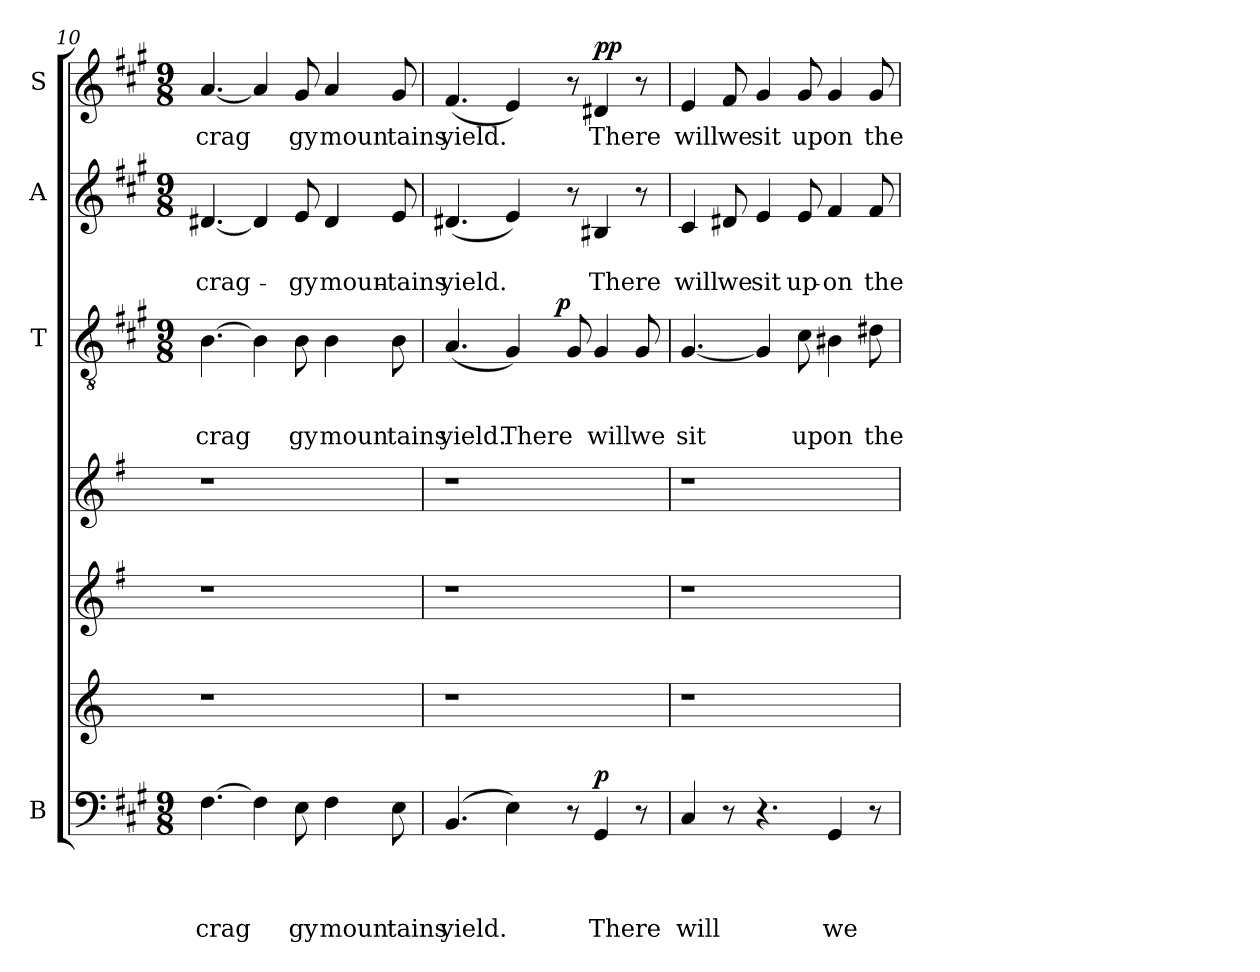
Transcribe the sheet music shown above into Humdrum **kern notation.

**kern	**text	**text	**text	**text	**dynam	**kern	**kern	**kern	**kern	**text	**text	**text	**dynam	**kern	**text	**text	**kern	**text	**dynam
*part7	*part7	*part7	*part7	*part7	*part7	*part6	*part5	*part4	*part3	*part3	*part3	*part3	*part3	*part2	*part2	*part2	*part1	*part1	*part1
*staff7	*staff7	*staff7	*staff7	*staff7	*staff7	*staff6	*staff5	*staff4	*staff3	*staff3	*staff3	*staff3	*staff3	*staff2	*staff2	*staff2	*staff1	*staff1	*staff1
*I"B	*	*	*	*	*	*	*	*	*I"T	*	*	*	*	*I"A	*	*	*I"S	*	*
*clefF4	*	*	*	*	*	*clefG2	*clefG2	*clefG2	*clefGv2	*	*	*	*	*clefG2	*	*	*clefG2	*	*
*ITrd-2c-3	*	*	*	*	*	*	*ITrd-3c-5	*ITrd-3c-5	*ITrd-2c-3	*	*	*	*	*ITrd-2c-3	*	*	*ITrd-2c-3	*	*
*k[]	*	*	*	*	*	*k[]	*k[]	*k[]	*k[]	*	*	*	*	*k[]	*	*	*k[]	*	*
*C:	*	*	*	*	*	*C:	*C:	*C:	*C:	*	*	*	*	*C:	*	*	*C:	*	*
*M9/8	*	*	*	*	*	*	*	*	*M9/8	*	*	*	*	*M9/8	*	*	*M9/8	*	*
=10	=10	=10	=10	=10	=10	=10	=10	=10	=10	=10	=10	=10	=10	=10	=10	=10	=10	=10	=10
!	!	!	!	!LO:LY:b	!	!	!	!	!	!	!	!LO:LY:b	!	!	!	!LO:LY:b	!	!LO:LY:b	!
[>4.A\	.	.	.	crag	.	1r	1r	1r	[>4.d\	.	.	crag	.	[<4.f#X/	.	crag-	[<4.cc/	crag	.
4A\]	.	.	.	.	.	.	.	.	4d\]	.	.	.	.	4f#/]	.	.	4cc/]	.	.
!	!	!	!	!LO:LY:b	!	!	!	!	!	!	!	!LO:LY:b	!	!	!	!LO:LY:b	!	!LO:LY:b	!
8G\	.	.	.	gy	.	.	.	.	8d\	.	.	gy	.	8g/	.	-gy	8b/	gy	.
!	!	!	!	!LO:LY:b	!	!	!	!	!	!	!	!LO:LY:b	!	!	!	!LO:LY:b	!	!LO:LY:b	!
4A\	.	.	.	moun	.	.	.	.	4d\	.	.	moun	.	4f#/	.	moun-	4cc/	moun	.
!	!	!	!	!LO:LY:b	!	!	!	!	!	!	!	!LO:LY:b	!	!	!	!LO:LY:b	!	!LO:LY:b	!
8G\	.	.	.	tains	.	8ryy	8ryy	8ryy	8d\	.	.	tains	.	8g/	.	-tains	8b/	tains	.
=11	=11	=11	=11	=11	=11	=11	=11	=11	=11	=11	=11	=11	=11	=11	=11	=11	=11	=11	=11
!	!	!	!	!LO:LY:b	!	!	!	!	!	!	!	!LO:LY:b	!	!	!	!LO:LY:b	!	!LO:LY:b	!
*	*	*	*	*	*	*	*	*	*^	*	*	*	*	*	*	*	*	*	*
(4.D/	.	.	.	yield.	.	1r	1r	1r	(<4.c/	2ryy	.	.	yield.	.	(<4.f#X/	.	yield.	(<4.a/	yield.	.
!	!	!	!	!	!	!	!	!	!	!	!	!	!LO:LY:b	!	!	!	!	!	!	!
4G\)	.	.	.	.	.	.	.	.	4B/)	.	.	.	There	.	4g/)	.	.	4g/)	.	.
.	.	.	.	.	.	.	.	.	.	16.ryy	.	.	.	.	.	.	.	.	.	.
!	!	!	!	!	!	!	!	!	!	!	!	!	!	!LO:DY:a	!	!	!	!	!	!
.	.	.	.	.	.	.	.	.	.	2ryy	.	.	.	p	.	.	.	.	.	.
8r	.	.	.	.	.	.	.	.	8B/	.	.	.	.	.	8r	.	.	8r	.	.
!	!	!	!	!LO:LY:b	!LO:DY:a	!	!	!	!	!	!	!	!LO:LY:b	!	!	!	!LO:LY:b	!	!LO:LY:b	!LO:DY:a
!	!	!	!	!	!	!	!	!	!	!	!	!	!	!	!	!	!	!	!	!LO:DY:n=1:b
4BB/	.	.	.	There	p	.	.	.	4B/	.	.	.	will	.	4d#X/	.	There	4f#X/	There	p p
!	!	!	!	!	!	!	!	!	!	!	!	!	!LO:LY:b	!	!	!	!	!	!	!
8r	.	.	.	.	.	8ryy	8ryy	8ryy	8B/	.	.	.	we	.	8r	.	.	8r	.	.
.	.	.	.	.	.	.	.	.	.	32ryy	.	.	.	.	.	.	.	.	.	.
=12	=12	=12	=12	=12	=12	=12	=12	=12	=12	=12	=12	=12	=12	=12	=12	=12	=12	=12	=12	=12
!	!	!	!	!LO:LY:b	!	!	!	!	!	!	!	!	!LO:LY:b	!	!	!	!LO:LY:b	!	!LO:LY:b	!
*	*	*	*	*	*	*	*	*	*v	*v	*	*	*	*	*	*	*	*	*	*
4E/	.	.	.	will	.	1r	1r	1r	[<4.B/	.	.	sit	.	4e/	.	will	4g/	will	.
!	!	!	!	!	!	!	!	!	!	!	!	!	!	!	!	!LO:LY:b	!	!LO:LY:b	!
8r	.	.	.	.	.	.	.	.	.	.	.	.	.	8f#X/	.	we	8a/	we	.
!	!	!	!	!	!	!	!	!	!	!	!	!	!	!	!	!LO:LY:b	!	!LO:LY:b	!
4.r	.	.	.	.	.	.	.	.	4B/]	.	.	.	.	4g/	.	sit	4b/	sit	.
!	!	!	!	!	!	!	!	!	!	!	!	!LO:LY:b	!	!	!	!LO:LY:b	!	!LO:LY:b	!
.	.	.	.	.	.	.	.	.	8e\	.	.	up	.	8g/	.	up-	8b/	up	.
!	!	!	!	!LO:LY:b	!	!	!	!	!	!	!	!LO:LY:b	!	!	!	!LO:LY:b	!	!LO:LY:b	!
4BB/	.	.	.	we	.	.	.	.	4d#X\	.	.	on	.	4a/	.	-on	4b/	on	.
!	!	!	!	!	!	!	!	!	!	!	!	!LO:LY:b	!	!	!	!LO:LY:b	!	!LO:LY:b	!
8r	.	.	.	.	.	8ryy	8ryy	8ryy	8f#X\	.	.	the	.	8a/	.	the	8b/	the	.
=	=	=	=	=	=	=	=	=	=	=	=	=	=	=	=	=	=	=	=
*-	*-	*-	*-	*-	*-	*-	*-	*-	*-	*-	*-	*-	*-	*-	*-	*-	*-	*-	*-
